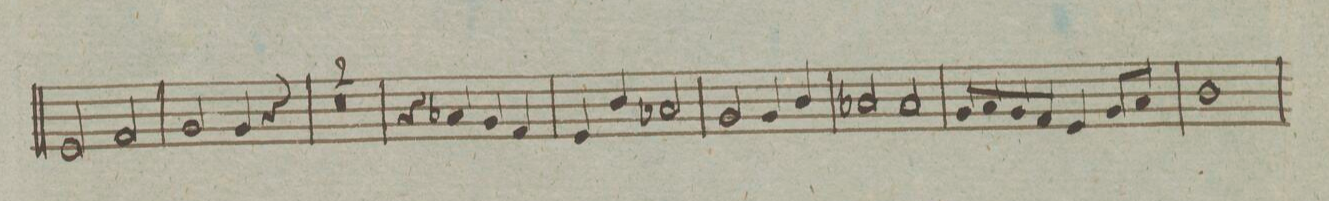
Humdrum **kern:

**kern	**dynam
*I"Trąbone Alto.	*
*clefC3	*
*k[]	*
*met(c)	*
*M4/4	*
2F/	.
2G/	.
=73	=73
2A/	.
4A/	.
4r	.
=74	=74
0r	.
=75	=75
=76	=76
4r	.
4B-X/	.
4A/	.
4G/	.
=77	=77
4F/	.
4c/	.
2B-X/	.
=78	=78
2A/	.
4A/	.
4c/	.
=79	=79
2B-X/	.
2B-/	.
=80	=80
8A/L	.
8B/	.
8A/	.
8G/J	.
4F/	.
8A/L	.
8B/J	.
=81	=81
1c	.
=82	=82
*-	*-
